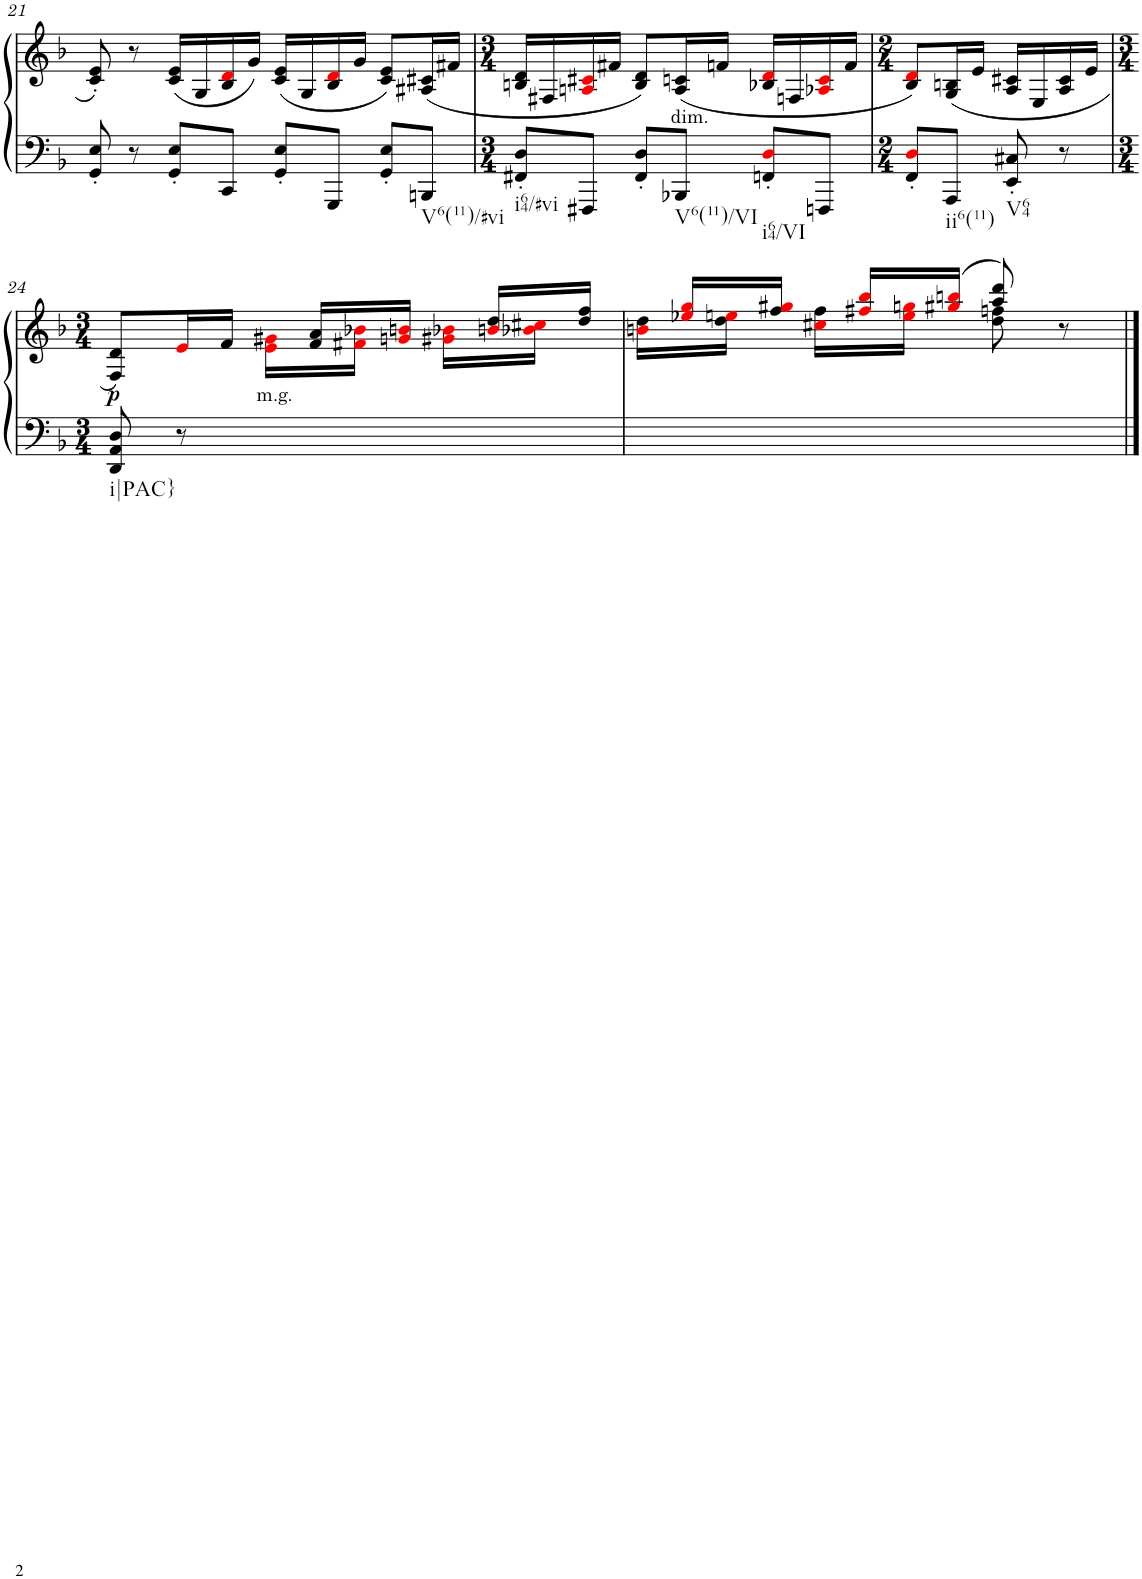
**kern	**kern	**dynam
*part1	*part1	*part1
*staff2	*staff1	*staff1/2
*I"Piano	*	*
*I'Pno.	*	*
!!LO:PB:g=z
*clefF4	*clefG2	*
*k[b-]	*k[b-]	*
*M4/4	*M4/4	*
*met(c)	*met(c)	*
=21	=21	=21
8GG/' 8E/'	8c/' 8e/'	.
8r	8r	.
8GG/' 8E/'L	(16c/ 16e/LL	.
.	16G/	.
8CC/J	16B-/ 16di/	.
.	16g/JJ)	.
8GG/' 8E/'L	(16c/ 16e/LL	.
.	16G/	.
8GGG/J	16B-/ 16di/	.
.	16g/JJ	.
8GG/' 8E/'L	8c/ 8e/L)	.
!LO:TX:b:t=V6(11)/#vi	!	!
8BBBn/J	(16A#X/ 16c#X/L	.
.	16f#X/JJ	.
=22	=22	=22
*M3/4	*M3/4	*
!LO:TX:b:t=i64/#vi	!	!
8FF#X/' 8D/'L	16Bn/ 16d/LL	.
.	16F#X/	.
8FFF#X/J	16Ani/ 16c#Xi/	.
.	16f#X/JJ	.
8FF#/' 8D/'L	8B/ 8d/L)	.
!	!LO:TX:b:t=dim.	!
!LO:TX:b:t=V6(11)/VI	!	!
8BBB-X/J	(16A/ 16cn/L	.
.	16fn/JJ	.
!LO:TX:b:t=i64/VI	!	!
8FFn/' 8Di/'L	16B-X/ 16di/LL	.
.	16Fn/	.
8FFFn/J	16A-Xi/ 16ci/	.
.	16f/JJ	.
=23	=23	=23
*M2/4	*M2/4	*
8FF/' 8Di/'L	8B-/ 8di/L)	.
!LO:TX:b:t=ii6(11)	!	!
8AAA/J	(16G/ 16Bn/L	.
.	16e/JJ	.
!LO:TX:b:t=V64	!	!
8EE/' 8C#X/'	16A/ 16c#X/LL	.
.	16E/	.
8r	16A/ 16c#/	.
.	16e/JJ	.
!!LO:LB:g=z
=24	=24	=24
*M3/4	*M3/4	*
*	*^	*
!LO:TX:b:t=i|PAC}	!	!	!
!	!	!	!LO:DY:b
8DD/ 8AA/ 8D/	8F/ 8d/L)	4ryy	p
8r	16ei/L	.	.
.	16f/JJ	.	.
!LO:TX:a:t=m.g.	!	!	!
16ryy	16ryy	16ei\ 16g#Xi\LL	.
16ryy	16f/ 16a/LL	16ryy	.
16ryy	16ryy	16f#Xi\ 16b-Xi\JJ	.
16ryy	16gni/ 16bni/JJ	16ryy	.
16ryy	16ryy	16g#Xi\ 16b-Xi\LL	.
16ryy	16bni/ 16dd/LL	16ryy	.
16ryy	16ryy	16b-Xi\ 16cc#Xi\JJ	.
16ryy	16dd/ 16ff/JJ	16ryy	.
=25	=25	=25	=25
16ryy	16ryy	16bni\ 16dd\LL	.
16ryy	16ee-Xi/ 16ggi/LL	16ryy	.
16ryy	16ryy	16dd\ 16eeni\JJ	.
16ryy	16ff/ 16gg#Xi/JJ	16ryy	.
16ryy	16ryy	16cc#Xi\ 16ff\LL	.
16ryy	16ff#Xi/ 16bb-i/LL	16ryy	.
16ryy	16ryy	16eei\ 16ggni\JJ	.
16ryy	(>16gg#Xi/ 16bbni/JJ	16ryy	.
8ryy	8aa/ 8ddd/)	8dd\ 8ffn\	.
8ryy	8r	8ryy	.
*	*v	*v	*
==	==	==
*-	*-	*-
